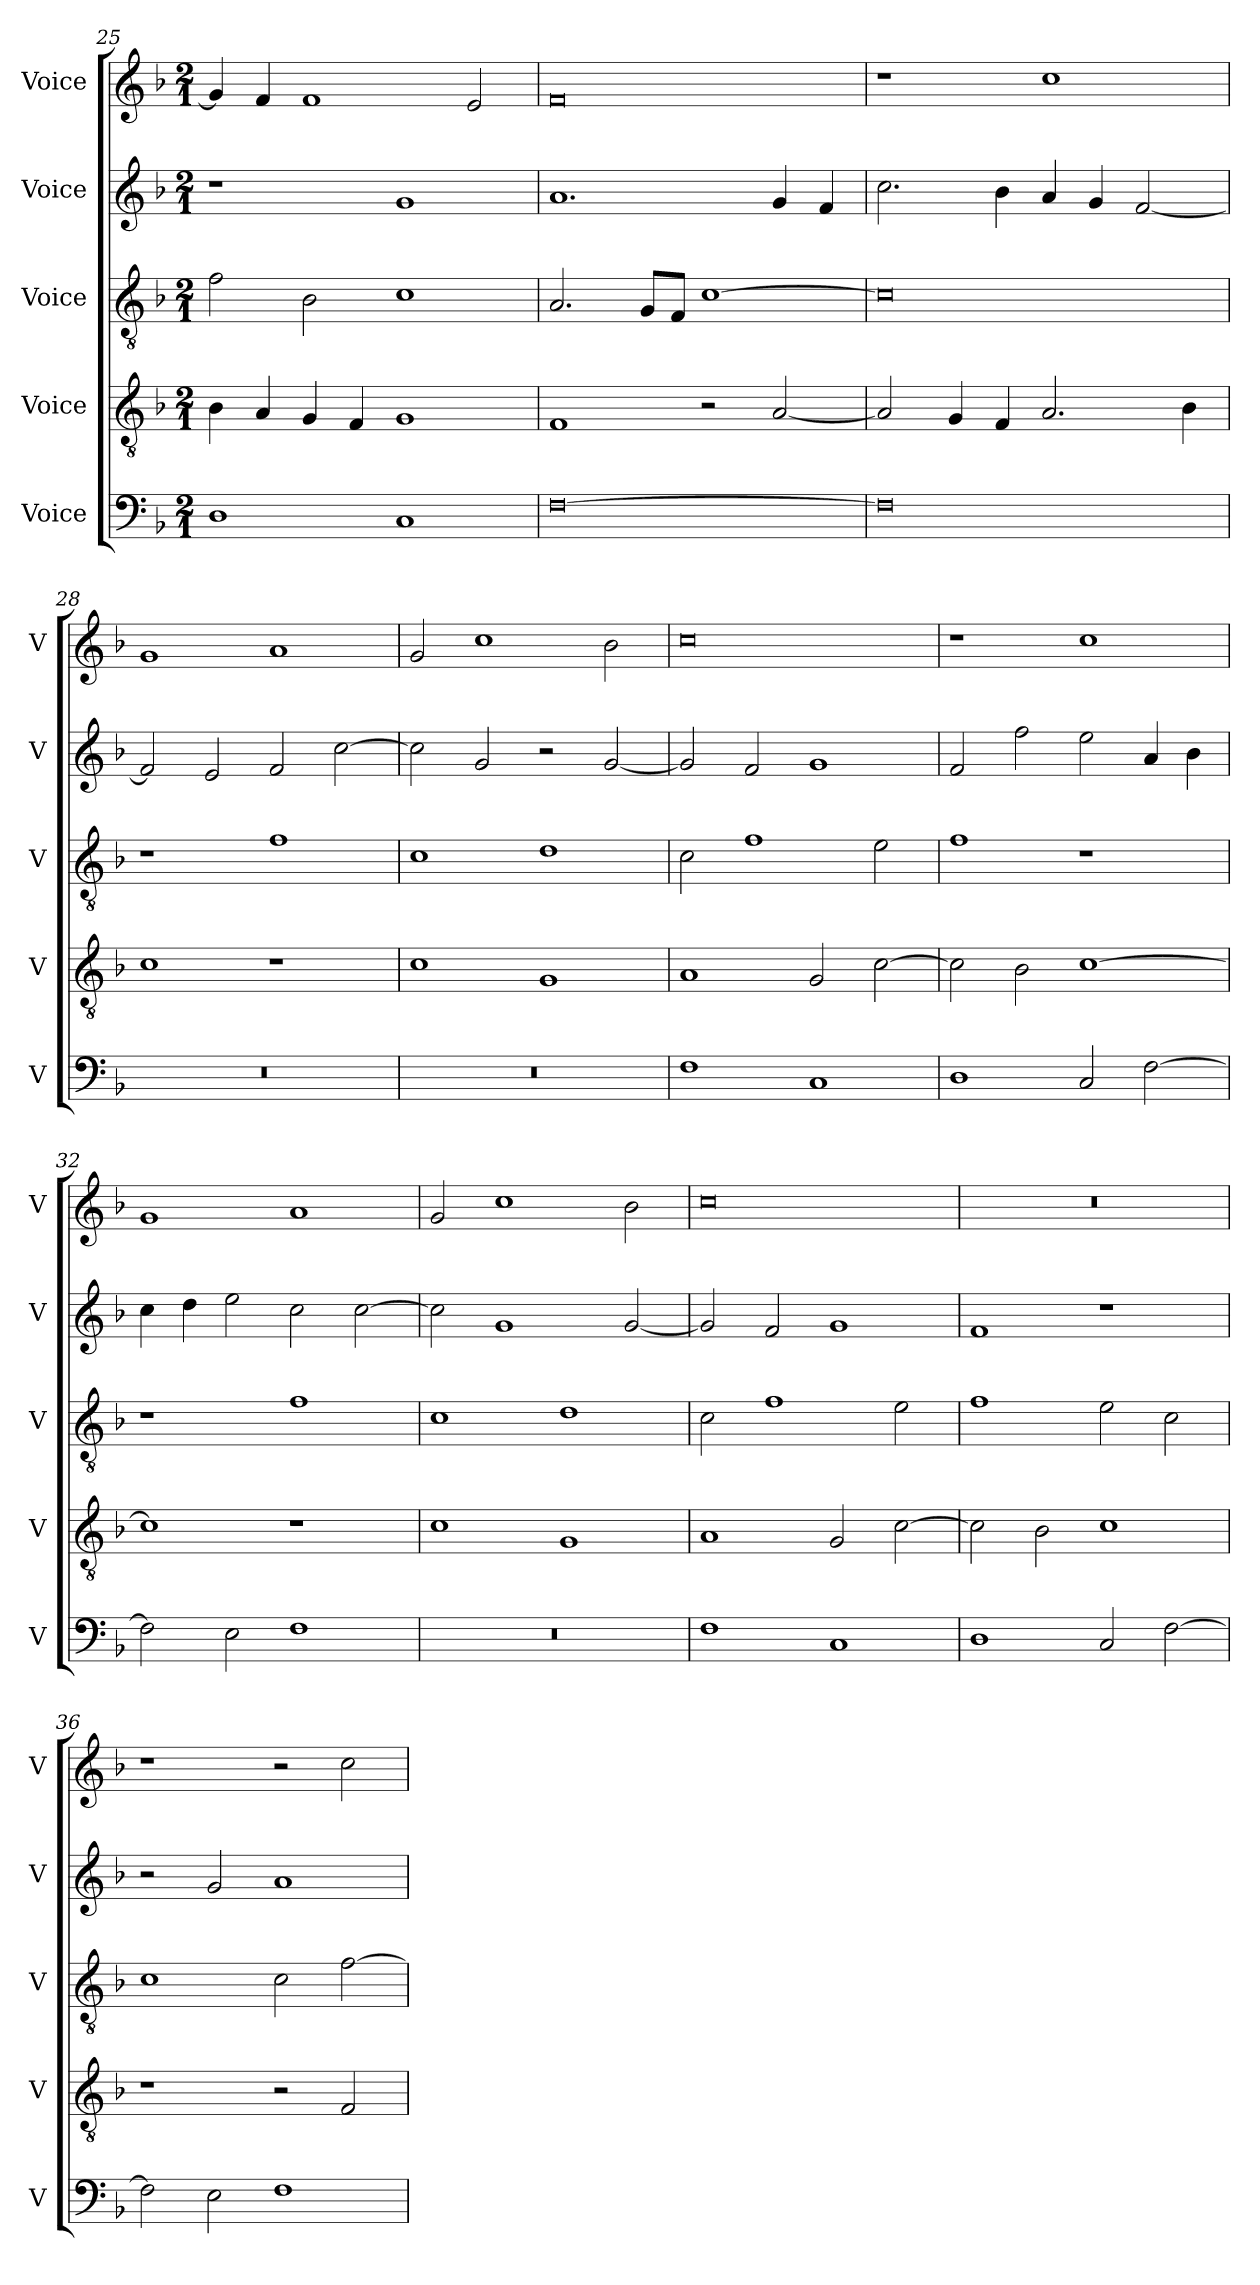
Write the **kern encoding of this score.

**kern	**kern	**kern	**kern	**kern
*part5	*part4	*part3	*part2	*part1
*staff5	*staff4	*staff3	*staff2	*staff1
*I"Voice	*I"Voice	*I"Voice	*I"Voice	*I"Voice
*I'V	*I'V	*I'V	*I'V	*I'V
!!LO:LB:g=z
*clefF4	*clefGv2	*clefGv2	*clefG2	*clefG2
*k[b-]	*k[b-]	*k[b-]	*k[b-]	*k[b-]
*M2/1	*M2/1	*M2/1	*M2/1	*M2/1
=25	=25	=25	=25	=25
1D	4B-\	2f\	1r	4g/]
.	4A/	.	.	4f/
.	4G/	2B-\	.	1f
.	4F/	.	.	.
1C	1G	1c	1g	.
.	.	.	.	2e/
=26	=26	=26	=26	=26
[0F	1F	2.A/	1.a	0f
.	.	8G/L	.	.
.	.	8F/J	.	.
.	2r	[1c	.	.
.	[2A/	.	4g/	.
.	.	.	4f/	.
=27	=27	=27	=27	=27
0F]	2A/]	0c]	2.cc\	1r
.	4G/	.	.	.
.	4F/	.	4b-\	.
.	2.A/	.	4a/	1cc
.	.	.	4g/	.
.	.	.	[2f/	.
.	4B-\	.	.	.
!!LO:LB:g=z
=28	=28	=28	=28	=28
0r	1c	1r	2f/]	1g
.	.	.	2e/	.
.	1r	1f	2f/	1a
.	.	.	[2cc\	.
=29	=29	=29	=29	=29
0r	1c	1c	2cc\]	2g/
.	.	.	2g/	1cc
.	1G	1d	2r	.
.	.	.	[2g/	2b-\
=30	=30	=30	=30	=30
1F	1A	2c\	2g/]	0cc
.	.	1f	2f/	.
1C	2G/	.	1g	.
.	[2c\	2e\	.	.
=31	=31	=31	=31	=31
1D	2c\]	1f	2f/	1r
.	2B-\	.	2ff\	.
2C/	[1c	1r	2ee\	1cc
[2F\	.	.	4a/	.
.	.	.	4b-\	.
!!LO:PB:g=z
=32	=32	=32	=32	=32
2F\]	1c]	1r	4cc\	1g
.	.	.	4dd\	.
2E\	.	.	2ee\	.
1F	1r	1f	2cc\	1a
.	.	.	[2cc\	.
=33	=33	=33	=33	=33
0r	1c	1c	2cc\]	2g/
.	.	.	1g	1cc
.	1G	1d	.	.
.	.	.	[2g/	2b-\
=34	=34	=34	=34	=34
1F	1A	2c\	2g/]	0cc
.	.	1f	2f/	.
1C	2G/	.	1g	.
.	[2c\	2e\	.	.
=35	=35	=35	=35	=35
1D	2c\]	1f	1f	0r
.	2B-\	.	.	.
2C/	1c	2e\	1r	.
[2F\	.	2c\	.	.
!!LO:LB:g=z
=36	=36	=36	=36	=36
2F\]	1r	1c	2r	1r
2E\	.	.	2g/	.
1F	2r	2c\	1a	2r
.	2F/	[2f\	.	2cc\
=	=	=	=	=
*-	*-	*-	*-	*-
